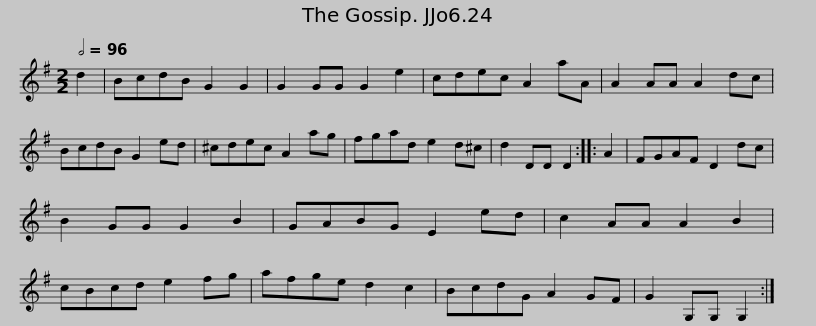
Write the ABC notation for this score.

X:1
L:1/8
Q:1/2=96
M:2/2
I:linebreak $
K:G
V:1 treble
V:1
 d2 | BcdB G2 G2 | G2 GG G2 e2 | cdec A2 aA | A2 AA A2 dc | %5
 BcdB G2 ed | ^cdec A2 ag |$ fgad e2 d^c | d2 DD D2 :: A2 | %10
 FGAF D2 dc | B2 GG G2 B2 | GABG E2 ed | c2 AA A2 B2 |$ cBcd e2 fg | %15
 afge d2 c2 | BcdG A2 GF | G2 G,G, G,2 :| %18
